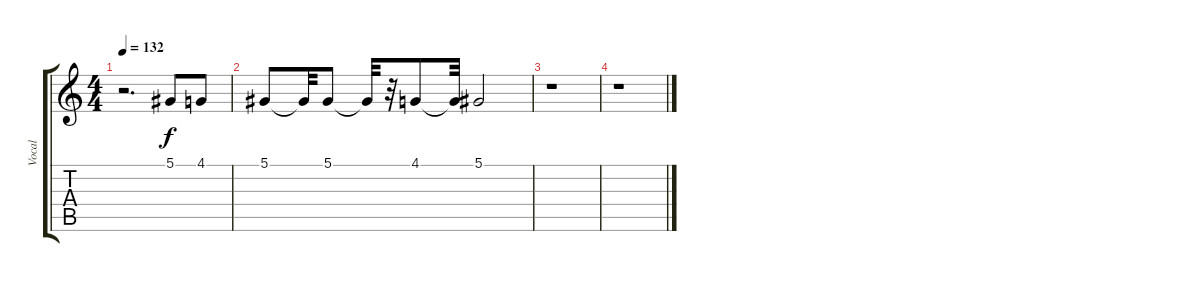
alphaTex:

\track ("Vocal" "Vocal") {instrument synthvoice}
\staff {score tabs}
\tuning (Eb4 Bb3 Gb3 Db3 Ab2 Eb2) {hide}
\ts (4 4)
\tempo 132
\clef g2
\ks c
r.2{d dy f} 5.1.8 4.1.8 |
5.1.8 5.1{t}.32 5.1.8 5.1{t}.32 r.32 4.1.8 4.1{t}.32 5.1.2 |
r.1 |
r.1
